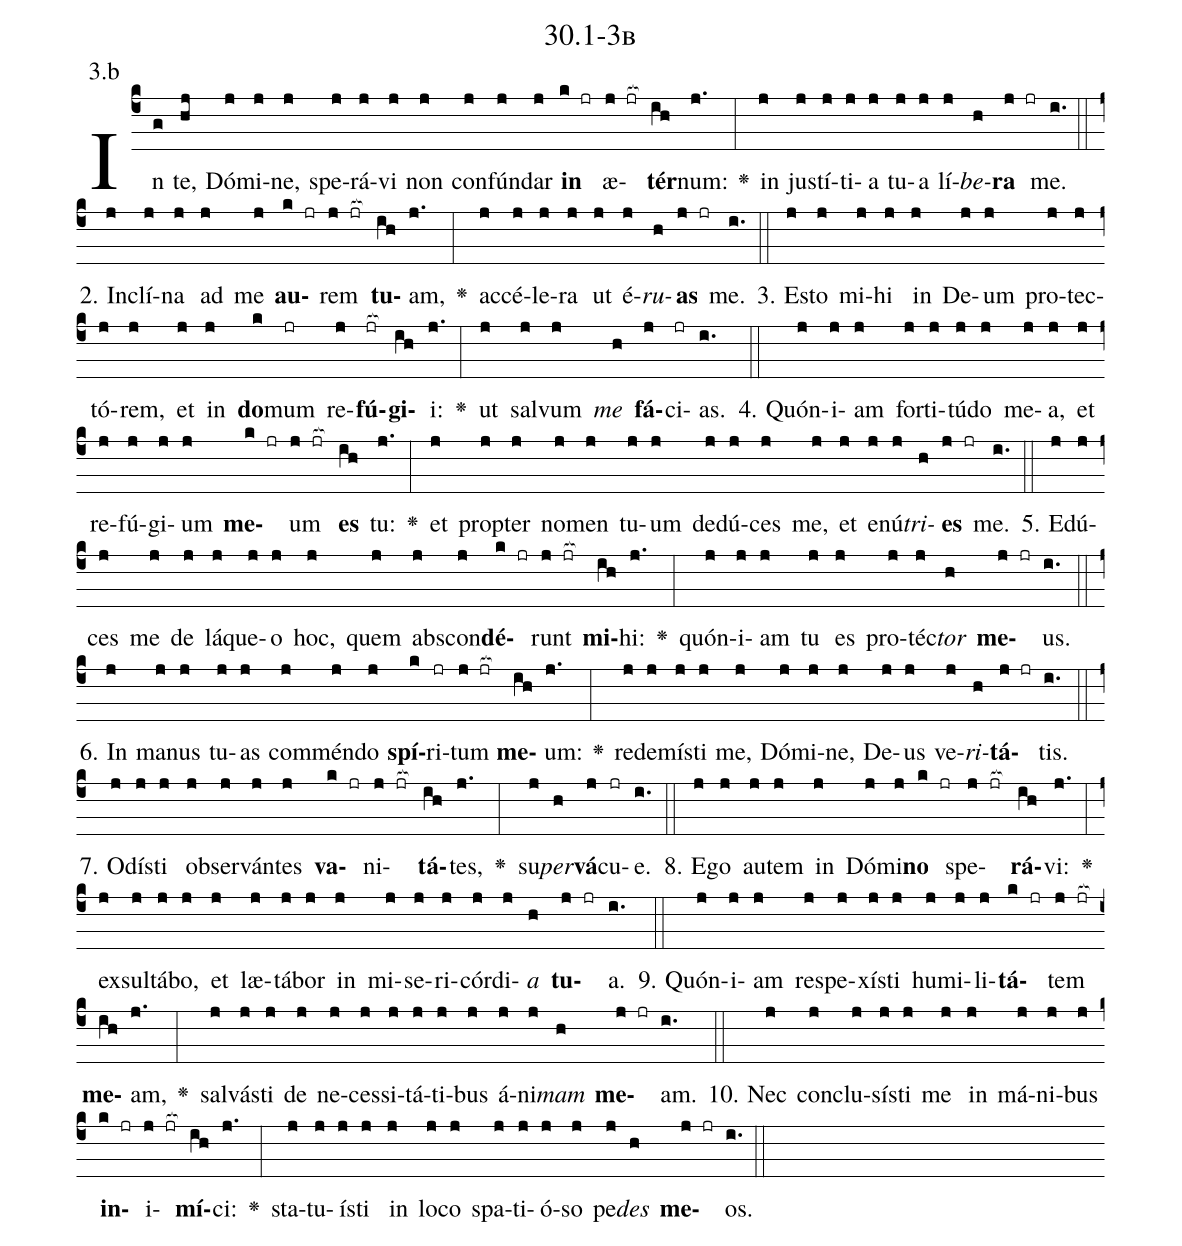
name: 30.1-3b;
annotation: 3.b;
%%
(c4)In(g) te,(hj) Dó(j)mi(j)ne,(j) spe(j)rá(j)vi(j) non(j) con(j)fún(j)dar(j) <b>in</b>(k jr) æ(j jr[ocb:1{])<b>tér</b>(ih[ocb:0}])num:(j.) <v>\greheightstar</v>(:) in(j) jus(j)tí(j)ti(j)a(j) tu(j)a(j) lí(j)<i>be</i>(h)<b>ra</b>(j jr) me.(i.) (::)
2. In(j)clí(j)na(j) ad(j) me(j) <b>au</b>(k jr)rem(j jr[ocb:1{]) <b>tu</b>(ih[ocb:0}])am,(j.) <v>\greheightstar</v>(:) ac(j)cé(j)le(j)ra(j) ut(j) é(j)<i>ru</i>(h)<b>as</b>(j jr) me.(i.) (::)
3. Es(j)to(j) mi(j)hi(j) in(j) De(j)um(j) pro(j)tec(j)tó(j)rem,(j) et(j) in(j) <b>do</b>(k)mum(jr) re(j)<b>fú</b>(jr[ocb:1{])<b>gi</b>(ih[ocb:0}])i:(j.) <v>\greheightstar</v>(:) ut(j) sal(j)vum(j) <i>me</i>(h) <b>fá</b>(j)ci(jr)as.(i.) (::)
4. Quón(j)i(j)am(j) for(j)ti(j)tú(j)do(j) me(j)a,(j) et(j) re(j)fú(j)gi(j)um(j) <b>me</b>(k jr)um(j jr[ocb:1{]) <b>es</b>(ih[ocb:0}]) tu:(j.) <v>\greheightstar</v>(:) et(j) prop(j)ter(j) no(j)men(j) tu(j)um(j) de(j)dú(j)ces(j) me,(j) et(j) e(j)nú(j)<i>tri</i>(h)<b>es</b>(j jr) me.(i.) (::)
5. E(j)dú(j)ces(j) me(j) de(j) lá(j)que(j)o(j) hoc,(j) quem(j) abs(j)con(j)<b>dé</b>(k jr)runt(j jr[ocb:1{]) <b>mi</b>(ih[ocb:0}])hi:(j.) <v>\greheightstar</v>(:) quón(j)i(j)am(j) tu(j) es(j) pro(j)téc(j)<i>tor</i>(h) <b>me</b>(j jr)us.(i.) (::)
6. In(j) ma(j)nus(j) tu(j)as(j) com(j)mén(j)do(j) <b>spí</b>(k)ri(jr)tum(j jr[ocb:1{]) <b>me</b>(ih[ocb:0}])um:(j.) <v>\greheightstar</v>(:) red(j)e(j)mís(j)ti(j) me,(j) Dó(j)mi(j)ne,(j) De(j)us(j) ve(j)<i>ri</i>(h)<b>tá</b>(j jr)tis.(i.) (::)
7. O(j)dís(j)ti(j) ob(j)ser(j)ván(j)tes(j) <b>va</b>(k jr)ni(j jr[ocb:1{])<b>tá</b>(ih[ocb:0}])tes,(j.) <v>\greheightstar</v>(:) su(j)<i>per</i>(h)<b>vá</b>(j)cu(jr)e.(i.) (::)
8. E(j)go(j) au(j)tem(j) in(j) Dó(j)mi(j)<b>no</b>(k jr) spe(j jr[ocb:1{])<b>rá</b>(ih[ocb:0}])vi:(j.) <v>\greheightstar</v>(:) ex(j)sul(j)tá(j)bo,(j) et(j) læ(j)tá(j)bor(j) in(j) mi(j)se(j)ri(j)cór(j)di(j)<i>a</i>(h) <b>tu</b>(j jr)a.(i.) (::)
9. Quón(j)i(j)am(j) re(j)spe(j)xís(j)ti(j) hu(j)mi(j)li(j)<b>tá</b>(k jr)tem(j jr[ocb:1{]) <b>me</b>(ih[ocb:0}])am,(j.) <v>\greheightstar</v>(:) sal(j)vás(j)ti(j) de(j) ne(j)ces(j)si(j)tá(j)ti(j)bus(j) á(j)ni(j)<i>mam</i>(h) <b>me</b>(j jr)am.(i.) (::)
10. Nec(j) con(j)clu(j)sís(j)ti(j) me(j) in(j) má(j)ni(j)bus(j) <b>in</b>(k jr)i(j jr[ocb:1{])<b>mí</b>(ih[ocb:0}])ci:(j.) <v>\greheightstar</v>(:) sta(j)tu(j)ís(j)ti(j) in(j) lo(j)co(j) spa(j)ti(j)ó(j)so(j) pe(j)<i>des</i>(h) <b>me</b>(j jr)os.(i.) (::)
